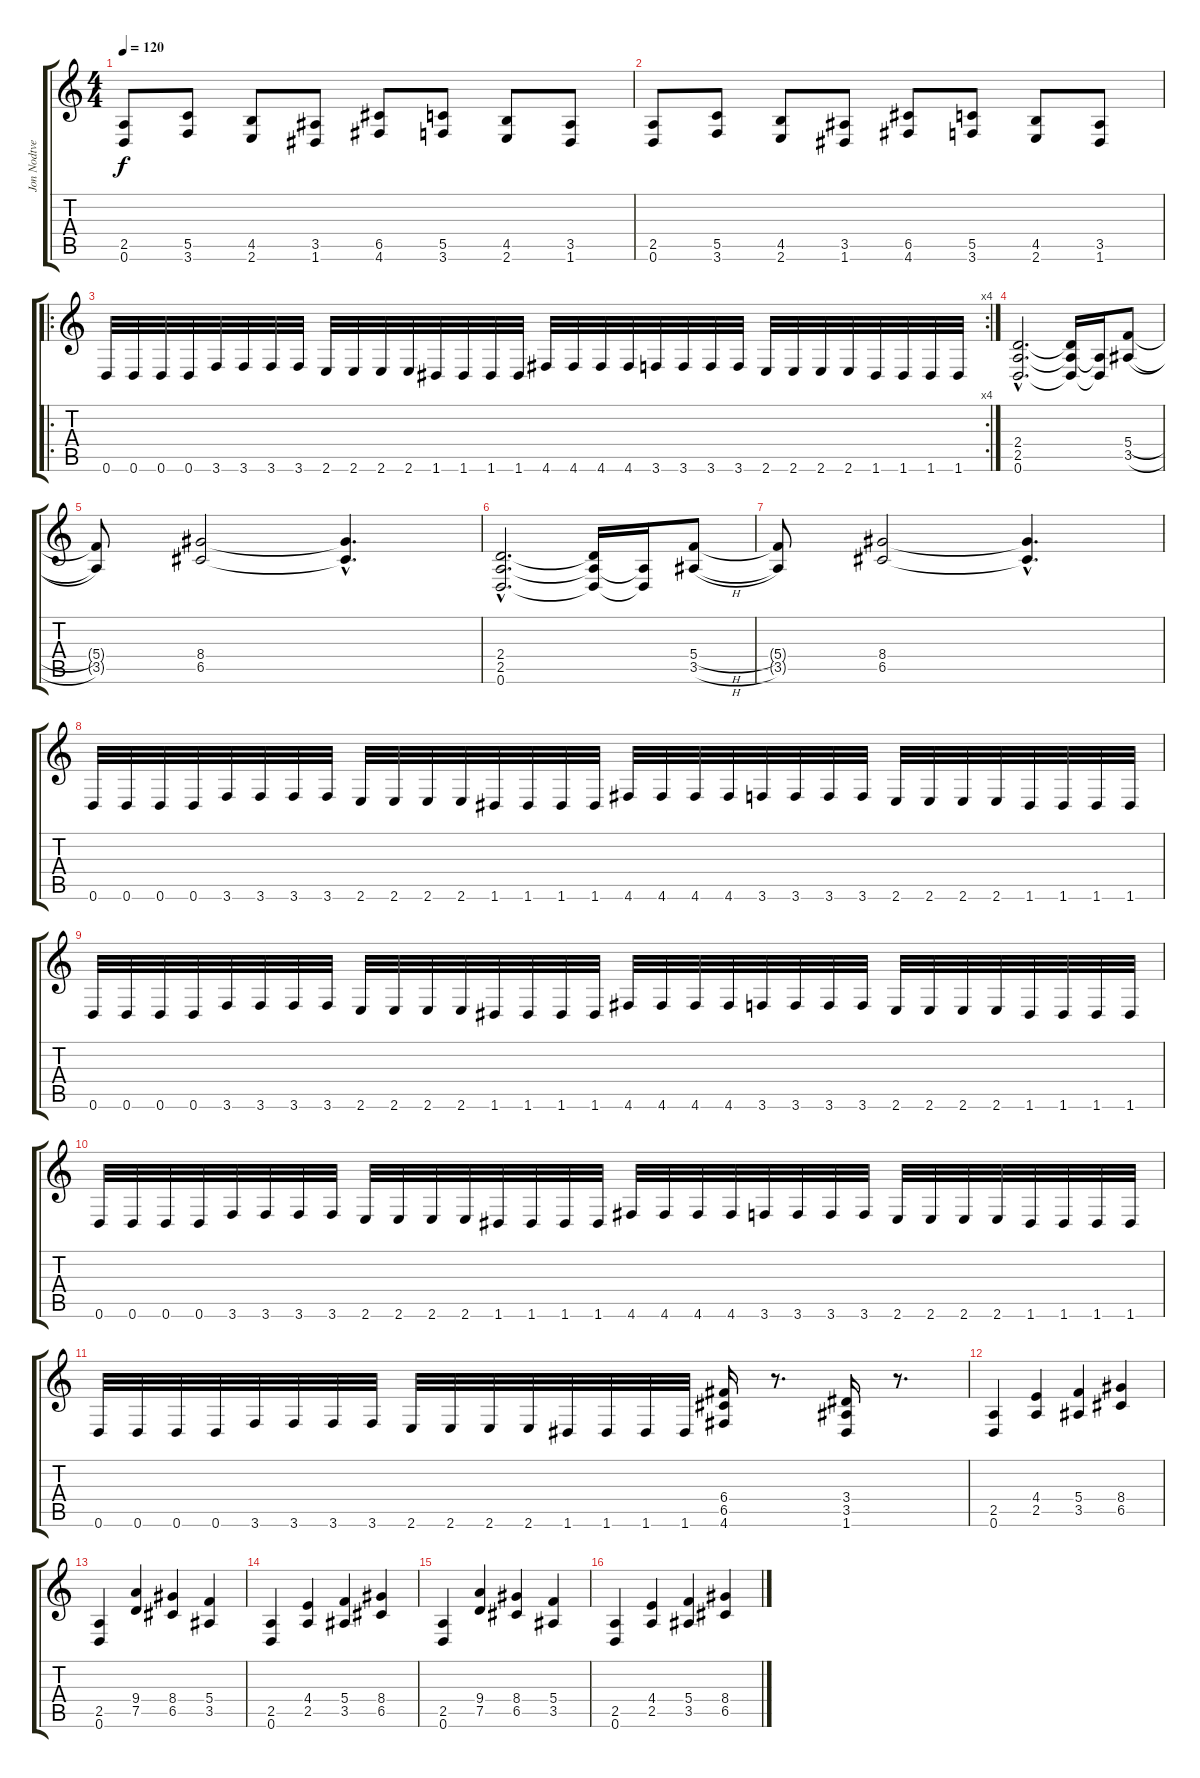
\track ("Jon Nodtveidt" "Jon Nodtve") {instrument overdrivenguitar}
\staff {score tabs}
\tuning (D4 A3 F3 C3 G2 D2) {hide}
\ts (4 4)
\tempo 120
\clef g2
\ks c
(2.5 0.6).8{dy f instrument overdrivenguitar} (5.5 3.6).8 (4.5 2.6).8 (3.5 1.6).8 (6.5 4.6).8 (5.5 3.6).8 (4.5 2.6).8 (3.5 1.6).8 |
(2.5 0.6).8 (5.5 3.6).8 (4.5 2.6).8 (3.5 1.6).8 (6.5 4.6).8 (5.5 3.6).8 (4.5 2.6).8 (3.5 1.6).8 |
\ro
\rc 4
0.6.32 0.6.32 0.6.32 0.6.32 3.6.32 3.6.32 3.6.32 3.6.32 2.6.32 2.6.32 2.6.32 2.6.32 1.6.32 1.6.32 1.6.32 1.6.32 4.6.32 4.6.32 4.6.32 4.6.32 3.6.32 3.6.32 3.6.32 3.6.32 2.6.32 2.6.32 2.6.32 2.6.32 1.6.32 1.6.32 1.6.32 1.6.32 |
(2.4{hac} 2.5{hac} 0.6{hac}).2{d} (2.4{t} 2.5{t} 0.6{t}).16 (2.5{t} 0.6{t}).16 (5.4{h} 3.5{h}).8 |
(5.4{t} 3.5{t}).8 (8.4 6.5).2 (8.4{hac t} 6.5{hac t}).4{d} |
(2.4{hac} 2.5{hac} 0.6{hac}).2{d} (2.4{t} 2.5{t} 0.6{t}).16 (2.5{t} 0.6{t}).16 (5.4{h} 3.5{h}).8 |
(5.4{t} 3.5{t}).8 (8.4 6.5).2 (8.4{hac t} 6.5{hac t}).4{d} |
0.6.32 0.6.32 0.6.32 0.6.32 3.6.32 3.6.32 3.6.32 3.6.32 2.6.32 2.6.32 2.6.32 2.6.32 1.6.32 1.6.32 1.6.32 1.6.32 4.6.32 4.6.32 4.6.32 4.6.32 3.6.32 3.6.32 3.6.32 3.6.32 2.6.32 2.6.32 2.6.32 2.6.32 1.6.32 1.6.32 1.6.32 1.6.32 |
0.6.32 0.6.32 0.6.32 0.6.32 3.6.32 3.6.32 3.6.32 3.6.32 2.6.32 2.6.32 2.6.32 2.6.32 1.6.32 1.6.32 1.6.32 1.6.32 4.6.32 4.6.32 4.6.32 4.6.32 3.6.32 3.6.32 3.6.32 3.6.32 2.6.32 2.6.32 2.6.32 2.6.32 1.6.32 1.6.32 1.6.32 1.6.32 |
0.6.32 0.6.32 0.6.32 0.6.32 3.6.32 3.6.32 3.6.32 3.6.32 2.6.32 2.6.32 2.6.32 2.6.32 1.6.32 1.6.32 1.6.32 1.6.32 4.6.32 4.6.32 4.6.32 4.6.32 3.6.32 3.6.32 3.6.32 3.6.32 2.6.32 2.6.32 2.6.32 2.6.32 1.6.32 1.6.32 1.6.32 1.6.32 |
0.6.32 0.6.32 0.6.32 0.6.32 3.6.32 3.6.32 3.6.32 3.6.32 2.6.32 2.6.32 2.6.32 2.6.32 1.6.32 1.6.32 1.6.32 1.6.32 (6.4 6.5 4.6).16 r.8{d} (3.4 3.5 1.6).16 r.8{d} |
(2.5 0.6).4 (4.4 2.5).4 (5.4 3.5).4 (8.4 6.5).4 |
(2.5 0.6).4 (9.4 7.5).4 (8.4 6.5).4 (5.4 3.5).4 |
(2.5 0.6).4 (4.4 2.5).4 (5.4 3.5).4 (8.4 6.5).4 |
(2.5 0.6).4 (9.4 7.5).4 (8.4 6.5).4 (5.4 3.5).4 |
(2.5 0.6).4 (4.4 2.5).4 (5.4 3.5).4 (8.4 6.5).4
